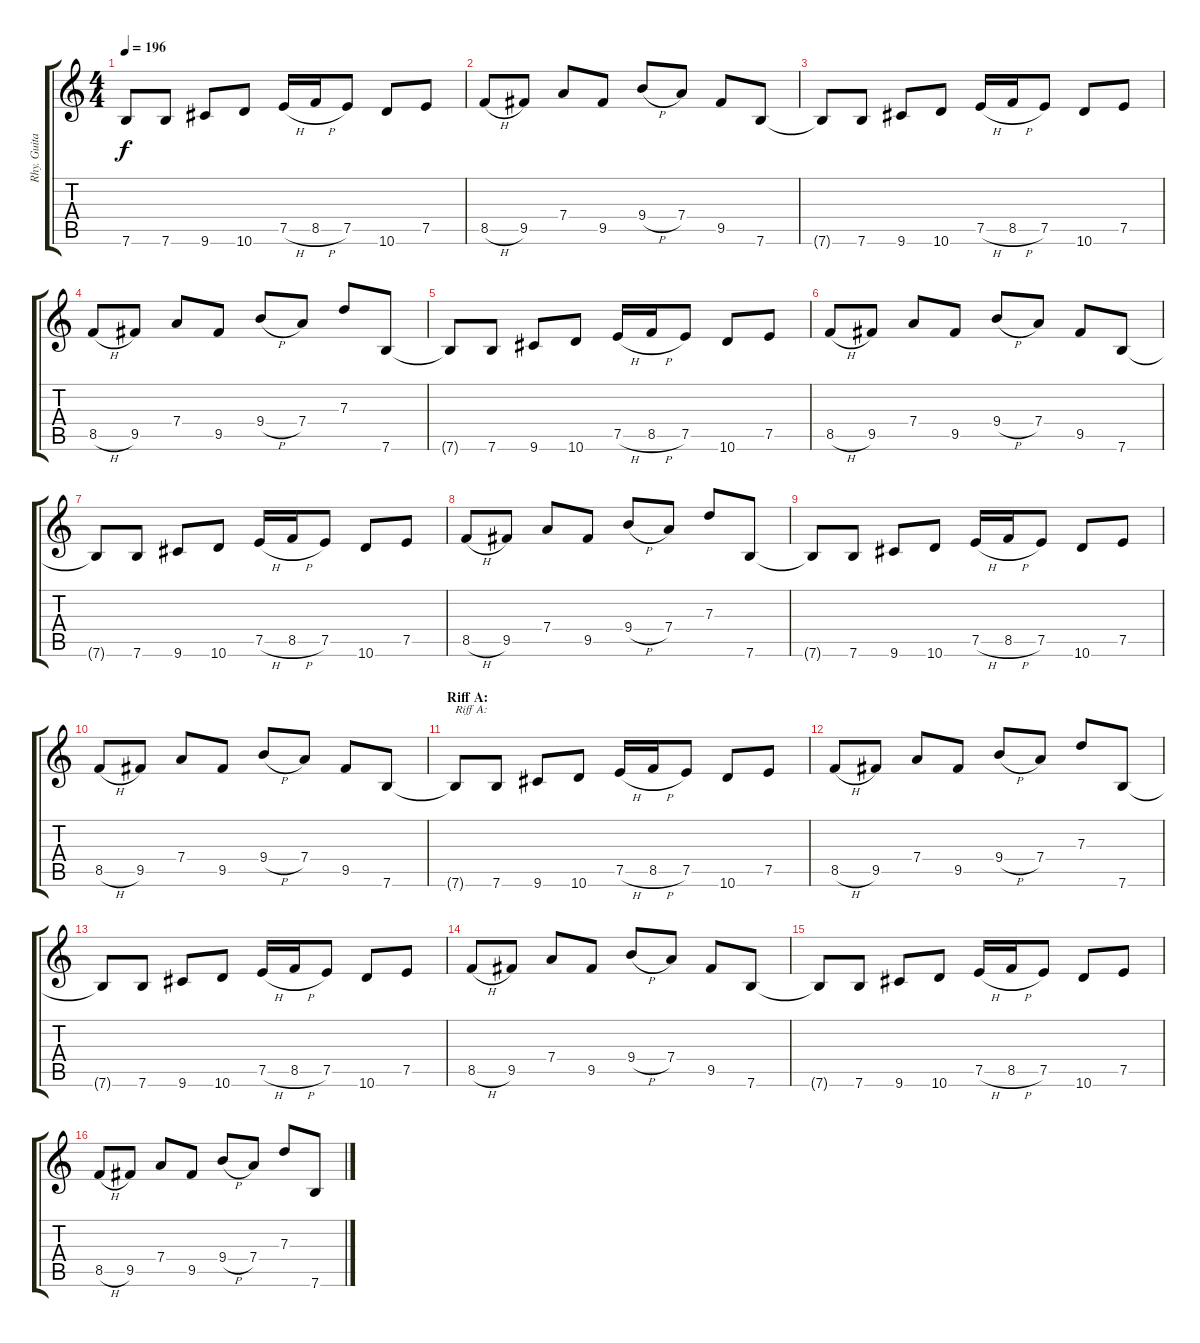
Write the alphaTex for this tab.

\track ("Rhy. Guitar 1" "Rhy. Guita") {instrument distortionguitar}
\staff {score tabs}
\tuning (E4 B3 G3 D3 A2 E2) {hide}
\ts (4 4)
\tempo 196
\clef g2
\ks c
7.6{t}.8{dy f} 7.6.8 9.6.8 10.6.8 7.5{h}.16 8.5{h}.16 7.5.8 10.6.8 7.5.8 |
8.5{h}.8 9.5.8 7.4.8 9.5.8 9.4{h}.8 7.4.8 9.5.8 7.6.8 |
7.6{t}.8 7.6.8 9.6.8 10.6.8 7.5{h}.16 8.5{h}.16 7.5.8 10.6.8 7.5.8 |
8.5{h}.8 9.5.8 7.4.8 9.5.8 9.4{h}.8 7.4.8 7.3.8 7.6.8 |
7.6{t}.8 7.6.8 9.6.8 10.6.8 7.5{h}.16 8.5{h}.16 7.5.8 10.6.8 7.5.8 |
8.5{h}.8 9.5.8 7.4.8 9.5.8 9.4{h}.8 7.4.8 9.5.8 7.6.8 |
7.6{t}.8 7.6.8 9.6.8 10.6.8 7.5{h}.16 8.5{h}.16 7.5.8 10.6.8 7.5.8 |
8.5{h}.8 9.5.8 7.4.8 9.5.8 9.4{h}.8 7.4.8 7.3.8 7.6.8 |
7.6{t}.8 7.6.8 9.6.8 10.6.8 7.5{h}.16 8.5{h}.16 7.5.8 10.6.8 7.5.8 |
8.5{h}.8 9.5.8 7.4.8 9.5.8 9.4{h}.8 7.4.8 9.5.8 7.6.8 |
\section ("" "Riff A:")
7.6{t}.8{txt "Riff A:"} 7.6.8 9.6.8 10.6.8 7.5{h}.16 8.5{h}.16 7.5.8 10.6.8 7.5.8 |
8.5{h}.8 9.5.8 7.4.8 9.5.8 9.4{h}.8 7.4.8 7.3.8 7.6.8 |
7.6{t}.8 7.6.8 9.6.8 10.6.8 7.5{h}.16 8.5{h}.16 7.5.8 10.6.8 7.5.8 |
8.5{h}.8 9.5.8 7.4.8 9.5.8 9.4{h}.8 7.4.8 9.5.8 7.6.8 |
7.6{t}.8 7.6.8 9.6.8 10.6.8 7.5{h}.16 8.5{h}.16 7.5.8 10.6.8 7.5.8 |
8.5{h}.8 9.5.8 7.4.8 9.5.8 9.4{h}.8 7.4.8 7.3.8 7.6.8
